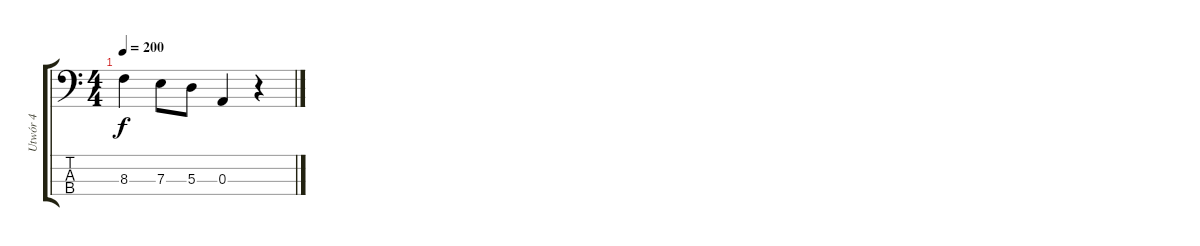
\track ("Utwór 4" "Utwór 4") {instrument electricbassfinger}
\staff {score tabs}
\tuning (G2 D2 A1 E1) {hide}
\ts (4 4)
\tempo 200
\clef f4
\ks c
8.3.4{dy f} 7.3.8 5.3.8 0.3.4 r.4
